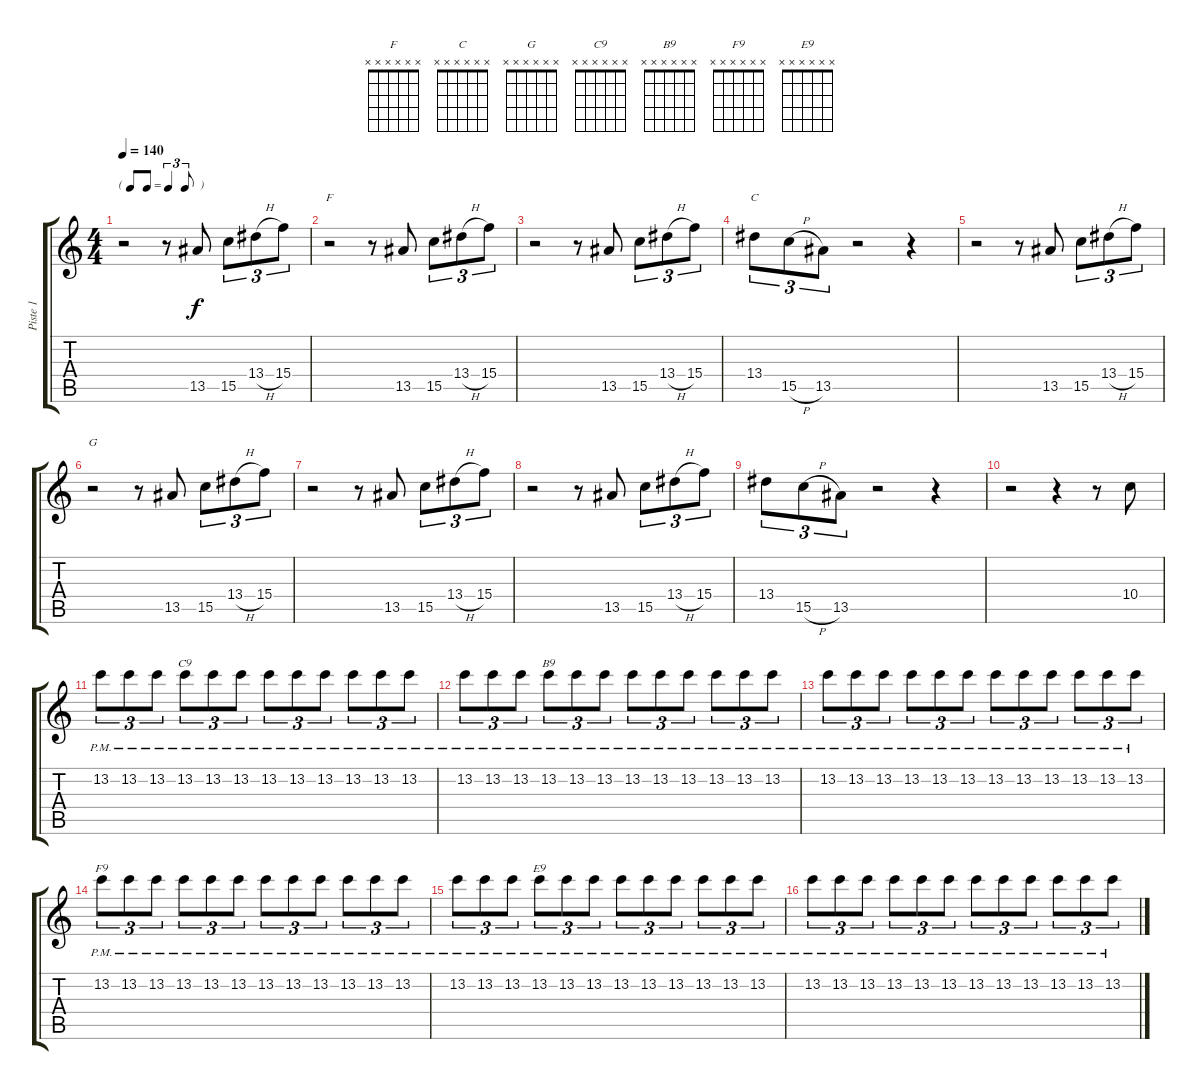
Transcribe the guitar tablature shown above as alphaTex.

\track ("Piste 1" "Piste 1") {instrument overdrivenguitar}
\staff {score tabs}
\tuning (E4 B3 G3 D3 A2 E2) {hide}
\chord ("F" x x x x x x)
\chord ("C" x x x x x x)
\chord ("G" x x x x x x)
\chord ("C9" x x x x x x)
\chord ("B9" x x x x x x)
\chord ("F9" x x x x x x)
\chord ("E9" x x x x x x)
\ts (4 4)
\tf triplet8th
\tempo 140
\clef g2
\ks c
r.2{dy f} r.8 13.5.8 15.5.8{tu (3 2)} 13.4{h}.8{tu (3 2)} 15.4.8{tu (3 2)} |
r.2{ch "F"} r.8 13.5.8 15.5.8{tu (3 2)} 13.4{h}.8{tu (3 2)} 15.4.8{tu (3 2)} |
r.2 r.8 13.5.8 15.5.8{tu (3 2)} 13.4{h}.8{tu (3 2)} 15.4.8{tu (3 2)} |
13.4.8{tu (3 2) ch "C"} 15.5{h}.8{tu (3 2)} 13.5.8{tu (3 2)} r.2 r.4 |
r.2 r.8 13.5.8 15.5.8{tu (3 2)} 13.4{h}.8{tu (3 2)} 15.4.8{tu (3 2)} |
r.2{ch "G"} r.8 13.5.8 15.5.8{tu (3 2)} 13.4{h}.8{tu (3 2)} 15.4.8{tu (3 2)} |
r.2 r.8 13.5.8 15.5.8{tu (3 2)} 13.4{h}.8{tu (3 2)} 15.4.8{tu (3 2)} |
r.2 r.8 13.5.8 15.5.8{tu (3 2)} 13.4{h}.8{tu (3 2)} 15.4.8{tu (3 2)} |
13.4.8{tu (3 2)} 15.5{h}.8{tu (3 2)} 13.5.8{tu (3 2)} r.2 r.4 |
r.2 r.4 r.8 10.4.8 |
13.2{pm}.8{tu (3 2)} 13.2{pm}.8{tu (3 2)} 13.2{pm}.8{tu (3 2)} 13.2{pm}.8{tu (3 2) ch "C9"} 13.2{pm}.8{tu (3 2)} 13.2{pm}.8{tu (3 2)} 13.2{pm}.8{tu (3 2)} 13.2{pm}.8{tu (3 2)} 13.2{pm}.8{tu (3 2)} 13.2{pm}.8{tu (3 2)} 13.2{pm}.8{tu (3 2)} 13.2{pm}.8{tu (3 2)} |
13.2{pm}.8{tu (3 2)} 13.2{pm}.8{tu (3 2)} 13.2{pm}.8{tu (3 2)} 13.2{pm}.8{tu (3 2) ch "B9"} 13.2{pm}.8{tu (3 2)} 13.2{pm}.8{tu (3 2)} 13.2{pm}.8{tu (3 2)} 13.2{pm}.8{tu (3 2)} 13.2{pm}.8{tu (3 2)} 13.2{pm}.8{tu (3 2)} 13.2{pm}.8{tu (3 2)} 13.2{pm}.8{tu (3 2)} |
13.2{pm}.8{tu (3 2)} 13.2{pm}.8{tu (3 2)} 13.2{pm}.8{tu (3 2)} 13.2{pm}.8{tu (3 2)} 13.2{pm}.8{tu (3 2)} 13.2{pm}.8{tu (3 2)} 13.2{pm}.8{tu (3 2)} 13.2{pm}.8{tu (3 2)} 13.2{pm}.8{tu (3 2)} 13.2{pm}.8{tu (3 2)} 13.2{pm}.8{tu (3 2)} 13.2{pm}.8{tu (3 2)} |
13.2{pm}.8{tu (3 2) ch "F9"} 13.2{pm}.8{tu (3 2)} 13.2{pm}.8{tu (3 2)} 13.2{pm}.8{tu (3 2)} 13.2{pm}.8{tu (3 2)} 13.2{pm}.8{tu (3 2)} 13.2{pm}.8{tu (3 2)} 13.2{pm}.8{tu (3 2)} 13.2{pm}.8{tu (3 2)} 13.2{pm}.8{tu (3 2)} 13.2{pm}.8{tu (3 2)} 13.2{pm}.8{tu (3 2)} |
13.2{pm}.8{tu (3 2)} 13.2{pm}.8{tu (3 2)} 13.2{pm}.8{tu (3 2)} 13.2{pm}.8{tu (3 2) ch "E9"} 13.2{pm}.8{tu (3 2)} 13.2{pm}.8{tu (3 2)} 13.2{pm}.8{tu (3 2)} 13.2{pm}.8{tu (3 2)} 13.2{pm}.8{tu (3 2)} 13.2{pm}.8{tu (3 2)} 13.2{pm}.8{tu (3 2)} 13.2{pm}.8{tu (3 2)} |
13.2{pm}.8{tu (3 2)} 13.2{pm}.8{tu (3 2)} 13.2{pm}.8{tu (3 2)} 13.2{pm}.8{tu (3 2)} 13.2{pm}.8{tu (3 2)} 13.2{pm}.8{tu (3 2)} 13.2{pm}.8{tu (3 2)} 13.2{pm}.8{tu (3 2)} 13.2{pm}.8{tu (3 2)} 13.2{pm}.8{tu (3 2)} 13.2{pm}.8{tu (3 2)} 13.2{pm}.8{tu (3 2)}
